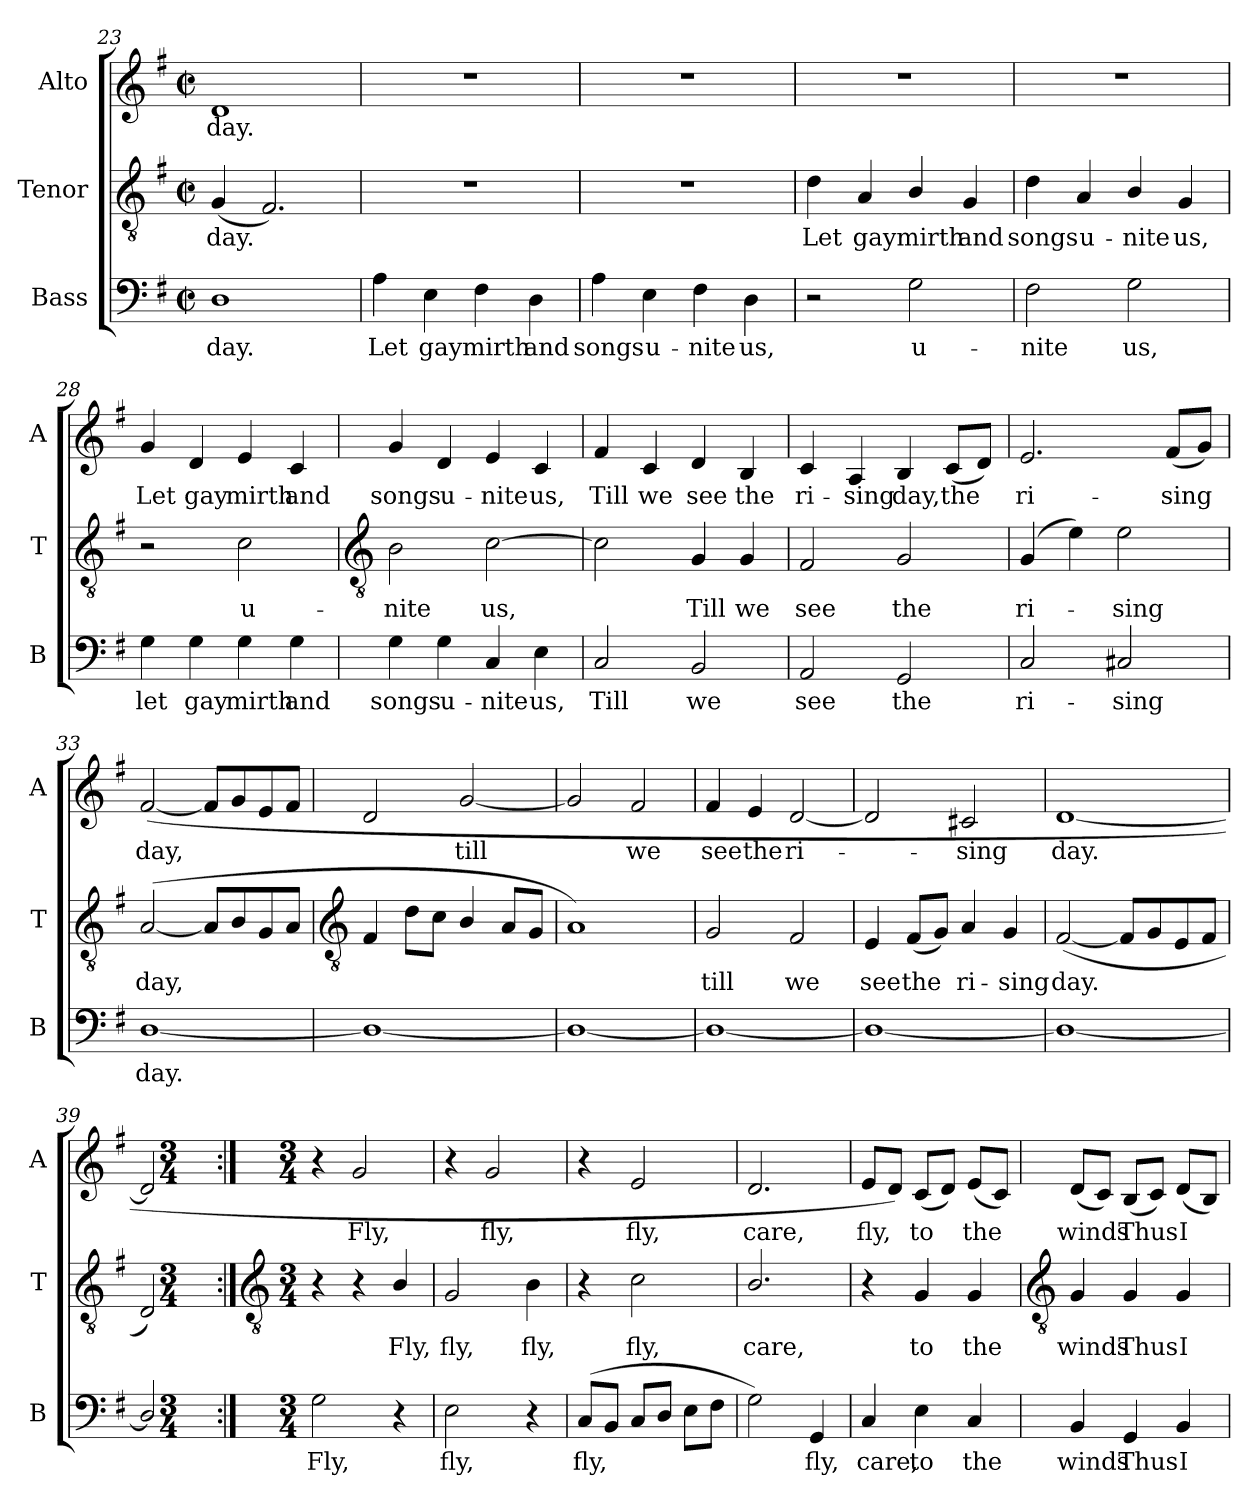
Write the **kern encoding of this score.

**kern	**text	**kern	**text	**kern	**text
*part3	*part3	*part2	*part2	*part1	*part1
*staff3	*staff3	*staff2	*staff2	*staff1	*staff1
*I"Bass	*	*I"Tenor	*	*I"Alto	*
*I'B	*	*I'T	*	*I'A	*
!!LO:LB:g=z
*clefF4	*	*clefGv2	*	*clefG2	*
*k[f#]	*	*k[f#]	*	*k[f#]	*
*G:	*	*G:	*	*G:	*
*M2/2	*	*M2/2	*	*M2/2	*
*met(c|)	*	*met(c|)	*	*met(c|)	*
=23	=23	=23	=23	=23	=23
!	!LO:LY:b	!	!LO:LY:b	!	!LO:LY:b
1D	day.	(<4G	day.	1d	day.
.	.	2.F#)	.	.	.
=24	=24	=24	=24	=24	=24
!	!LO:LY:b	!	!	!	!
4A	Let	1r	.	1r	.
!	!LO:LY:b	!	!	!	!
4E	gay	.	.	.	.
!	!LO:LY:b	!	!	!	!
4F#	mirth	.	.	.	.
!	!LO:LY:b	!	!	!	!
4D	and	.	.	.	.
=25	=25	=25	=25	=25	=25
!	!LO:LY:b	!	!	!	!
4A	songs	1r	.	1r	.
!	!LO:LY:b	!	!	!	!
4E	u-	.	.	.	.
!	!LO:LY:b	!	!	!	!
4F#	-nite	.	.	.	.
!	!LO:LY:b	!	!	!	!
4D	us,	.	.	.	.
=26	=26	=26	=26	=26	=26
!	!	!	!LO:LY:b	!	!
2r	.	4d	Let	1r	.
!	!	!	!LO:LY:b	!	!
.	.	4A	gay	.	.
!	!LO:LY:b	!	!LO:LY:b	!	!
2G	u-	4B/	mirth	.	.
!	!	!	!LO:LY:b	!	!
.	.	4G	and	.	.
=27	=27	=27	=27	=27	=27
!	!LO:LY:b	!	!LO:LY:b	!	!
2F#	-nite	4d	songs	1r	.
!	!	!	!LO:LY:b	!	!
.	.	4A	u-	.	.
!	!LO:LY:b	!	!LO:LY:b	!	!
2G	us,	4B/	-nite	.	.
!	!	!	!LO:LY:b	!	!
.	.	4G	us,	.	.
=28	=28	=28	=28	=28	=28
!	!LO:LY:b	!	!	!	!LO:LY:b
4G	let	2r	.	4g	Let
!	!LO:LY:b	!	!	!	!LO:LY:b
4G	gay	.	.	4d	gay
!	!LO:LY:b	!	!LO:LY:b	!	!LO:LY:b
4G	mirth	2c	u-	4e	mirth
!	!LO:LY:b	!	!	!	!LO:LY:b
4G	and	.	.	4c	and
!!LO:LB:g=z
=29	=29	=29	=29	=29	=29
*	*	*clefGv2	*	*	*
!	!LO:LY:b	!	!LO:LY:b	!	!LO:LY:b
4G	songs	2B	-nite	4g	songs
!	!LO:LY:b	!	!	!	!LO:LY:b
4G	u-	.	.	4d	u-
!	!LO:LY:b	!	!LO:LY:b	!	!LO:LY:b
4C	-nite	[2c	us,	4e	-nite
!	!LO:LY:b	!	!	!	!LO:LY:b
4E	us,	.	.	4c	us,
=30	=30	=30	=30	=30	=30
!	!LO:LY:b	!	!	!	!LO:LY:b
2C	Till	2c]	.	4f#	Till
!	!	!	!	!	!LO:LY:b
.	.	.	.	4c	we
!	!LO:LY:b	!	!LO:LY:b	!	!LO:LY:b
2BB	we	4G	Till	4d	see
!	!	!	!LO:LY:b	!	!LO:LY:b
.	.	4G	we	4B	the
=31	=31	=31	=31	=31	=31
!	!LO:LY:b	!	!LO:LY:b	!	!LO:LY:b
2AA	see	2F#	see	4c	ri-
!	!	!	!	!	!LO:LY:b
.	.	.	.	4A	-sing
!	!LO:LY:b	!	!LO:LY:b	!	!LO:LY:b
2GG	the	2G	the	4B	day,
!	!	!	!	!	!LO:LY:b
.	.	.	.	(<8cL	the
.	.	.	.	8dJ)	.
=32	=32	=32	=32	=32	=32
!	!LO:LY:b	!	!LO:LY:b	!	!LO:LY:b
2C	ri-	(4G	ri-	2.e	ri-
.	.	4e)	.	.	.
!	!LO:LY:b	!	!LO:LY:b	!	!
2C#X	-sing	2e	sing	.	.
!	!	!	!	!	!LO:LY:b
.	.	.	.	(<8f#L	-sing
.	.	.	.	8gJ)	.
=33	=33	=33	=33	=33	=33
!	!LO:LY:b	!	!LO:LY:b	!	!LO:LY:b
[1D/	day.	(<[2A	day,	(<[2f#	day,
.	.	8AL]	.	8f#L]	.
.	.	8B	.	8g	.
.	.	8G	.	8e	.
.	.	8AJ	.	8f#J	.
!!LO:LB:g=z
=34	=34	=34	=34	=34	=34
*	*	*clefGv2	*	*	*
1D/_	.	4F#	.	2d	.
.	.	8dL	.	.	.
.	.	8cJ	.	.	.
!	!	!	!	!	!LO:LY:b
.	.	4B/	.	[2g	till
.	.	8AL	.	.	.
.	.	8GJ	.	.	.
=35	=35	=35	=35	=35	=35
1D/_	.	1A)	.	2g]	.
!	!	!	!	!	!LO:LY:b
.	.	.	.	2f#	we
=36	=36	=36	=36	=36	=36
!	!	!	!LO:LY:b	!	!LO:LY:b
1D/_	.	2G	till	4f#	see
!	!	!	!	!	!LO:LY:b
.	.	.	.	4e	the
!	!	!	!LO:LY:b	!	!LO:LY:b
.	.	2F#	we	[2d	ri-
=37	=37	=37	=37	=37	=37
!	!	!	!LO:LY:b	!	!
1D/_	.	4E	see	2d]	.
!	!	!	!LO:LY:b	!	!
.	.	(<8F#L	the	.	.
.	.	8GJ)	.	.	.
!	!	!	!LO:LY:b	!	!LO:LY:b
.	.	4A	ri-	2c#X	sing
!	!	!	!LO:LY:b	!	!
.	.	4G	-sing	.	.
=38	=38	=38	=38	=38	=38
!	!	!	!LO:LY:b	!	!LO:LY:b
1D/_	.	(<[2F#	day.	[1d	day.
.	.	8F#L]	.	.	.
.	.	8G	.	.	.
.	.	8E	.	.	.
.	.	8F#J	.	.	.
=39	=39	=39	=39	=39	=39
2D/]	.	2D)	.	2d]	.
*M3/4	*	*M3/4	*	*M3/4	*
!!LO:LB:g=z
=40:|!	=40:|!	=40:|!	=40:|!	=40:|!	=40:|!
*	*	*clefGv2	*	*	*
*M3/4	*	*M3/4	*	*M3/4	*
!	!LO:LY:b	!	!	!	!
2G	Fly,	4r	.	4r	.
!	!	!	!	!	!LO:LY:b
.	.	4r	.	2g	Fly,
!	!	!	!LO:LY:b	!	!
4r	.	4B/	Fly,	.	.
=41	=41	=41	=41	=41	=41
!	!LO:LY:b	!	!LO:LY:b	!	!
2E	fly,	2G	fly,	4r	.
!	!	!	!	!	!LO:LY:b
.	.	.	.	2g	fly,
!	!	!	!LO:LY:b	!	!
4r	.	4B	fly,	.	.
=42	=42	=42	=42	=42	=42
!	!LO:LY:b	!	!	!	!
(<8CL	fly,	4r	.	4r	.
8BBJ	.	.	.	.	.
!	!	!	!LO:LY:b	!	!LO:LY:b
8CL	.	2c	fly,	2e	fly,
8DJ	.	.	.	.	.
8EL	.	.	.	.	.
8F#J	.	.	.	.	.
=43	=43	=43	=43	=43	=43
!	!	!	!LO:LY:b	!	!LO:LY:b
2G)	.	2.B/	care,	2.d	care,
!	!LO:LY:b	!	!	!	!
4GG	fly,	.	.	.	.
=44	=44	=44	=44	=44	=44
!	!LO:LY:b	!	!	!	!LO:LY:b
4C	care,	4r	.	8eL	fly,
.	.	.	.	8dJ)	.
!	!LO:LY:b	!	!LO:LY:b	!	!LO:LY:b
4E	to	4G	to	(<8cL	to
.	.	.	.	8dJ)	.
!	!LO:LY:b	!	!LO:LY:b	!	!LO:LY:b
4C	the	4G	the	(<8eL	the
.	.	.	.	8cJ)	.
!!LO:LB:g=z
=45	=45	=45	=45	=45	=45
*	*	*clefGv2	*	*	*
!	!LO:LY:b	!	!LO:LY:b	!	!LO:LY:b
4BB	winds	4G	winds	(<8dL	winds
.	.	.	.	8cJ)	.
!	!LO:LY:b	!	!LO:LY:b	!	!LO:LY:b
4GG	Thus	4G	Thus	(<8BL	Thus
.	.	.	.	8cJ)	.
!	!LO:LY:b	!	!LO:LY:b	!	!LO:LY:b
4BB	I	4G	I	(<8dL	I
.	.	.	.	8BJ)	.
=	=	=	=	=	=
*-	*-	*-	*-	*-	*-
